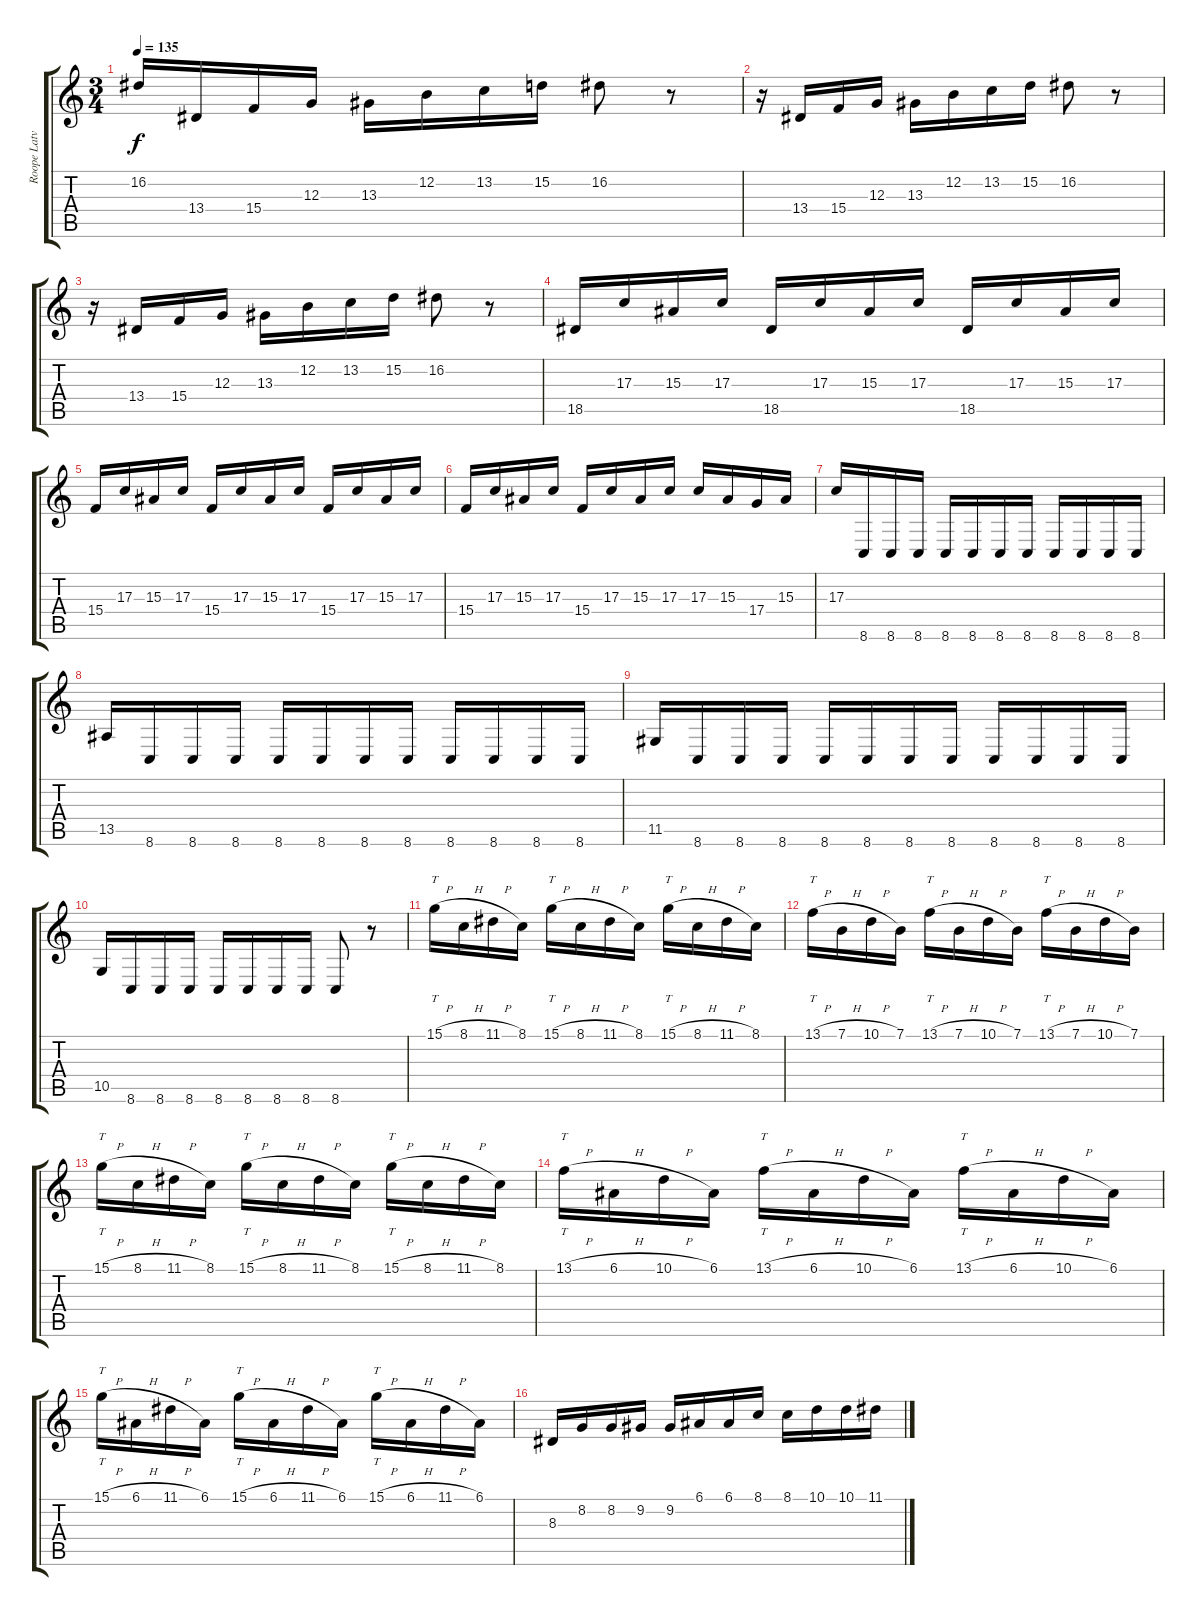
\track ("Roope Latvala" "Roope Latv") {instrument violin}
\staff {score tabs}
\tuning (E4 B3 G3 D3 A2 E2) {hide}
\ts (3 4)
\tempo 135
\clef g2
\ks c
16.2.16{dy f} 13.4.16 15.4.16 12.3.16 13.3.16 12.2.16 13.2.16 15.2.16 16.2.8 r.8 |
r.16 13.4.16 15.4.16 12.3.16 13.3.16 12.2.16 13.2.16 15.2.16 16.2.8 r.8 |
r.16 13.4.16 15.4.16 12.3.16 13.3.16 12.2.16 13.2.16 15.2.16 16.2.8 r.8 |
18.5.16 17.3.16 15.3.16 17.3.16 18.5.16 17.3.16 15.3.16 17.3.16 18.5.16 17.3.16 15.3.16 17.3.16 |
15.4.16 17.3.16 15.3.16 17.3.16 15.4.16 17.3.16 15.3.16 17.3.16 15.4.16 17.3.16 15.3.16 17.3.16 |
15.4.16 17.3.16 15.3.16 17.3.16 15.4.16 17.3.16 15.3.16 17.3.16 17.3.16 15.3.16 17.4.16 15.3.16 |
17.3.16 8.6.16 8.6.16 8.6.16 8.6.16 8.6.16 8.6.16 8.6.16 8.6.16 8.6.16 8.6.16 8.6.16 |
13.5.16 8.6.16 8.6.16 8.6.16 8.6.16 8.6.16 8.6.16 8.6.16 8.6.16 8.6.16 8.6.16 8.6.16 |
11.5.16 8.6.16 8.6.16 8.6.16 8.6.16 8.6.16 8.6.16 8.6.16 8.6.16 8.6.16 8.6.16 8.6.16 |
10.5.16 8.6.16 8.6.16 8.6.16 8.6.16 8.6.16 8.6.16 8.6.16 8.6.8 r.8 |
15.1{h}.16{tt} 8.1{h}.16 11.1{h}.16 8.1.16 15.1{h}.16{tt} 8.1{h}.16 11.1{h}.16 8.1.16 15.1{h}.16{tt} 8.1{h}.16 11.1{h}.16 8.1.16 |
13.1{h}.16{tt} 7.1{h}.16 10.1{h}.16 7.1.16 13.1{h}.16{tt} 7.1{h}.16 10.1{h}.16 7.1.16 13.1{h}.16{tt} 7.1{h}.16 10.1{h}.16 7.1.16 |
15.1{h}.16{tt} 8.1{h}.16 11.1{h}.16 8.1.16 15.1{h}.16{tt} 8.1{h}.16 11.1{h}.16 8.1.16 15.1{h}.16{tt} 8.1{h}.16 11.1{h}.16 8.1.16 |
13.1{h}.16{tt} 6.1{h}.16 10.1{h}.16 6.1.16 13.1{h}.16{tt} 6.1{h}.16 10.1{h}.16 6.1.16 13.1{h}.16{tt} 6.1{h}.16 10.1{h}.16 6.1.16 |
15.1{h}.16{tt} 6.1{h}.16 11.1{h}.16 6.1.16 15.1{h}.16{tt} 6.1{h}.16 11.1{h}.16 6.1.16 15.1{h}.16{tt} 6.1{h}.16 11.1{h}.16 6.1.16 |
8.3.16 8.2.16 8.2.16 9.2.16 9.2.16 6.1.16 6.1.16 8.1.16 8.1.16 10.1.16 10.1.16 11.1.16
